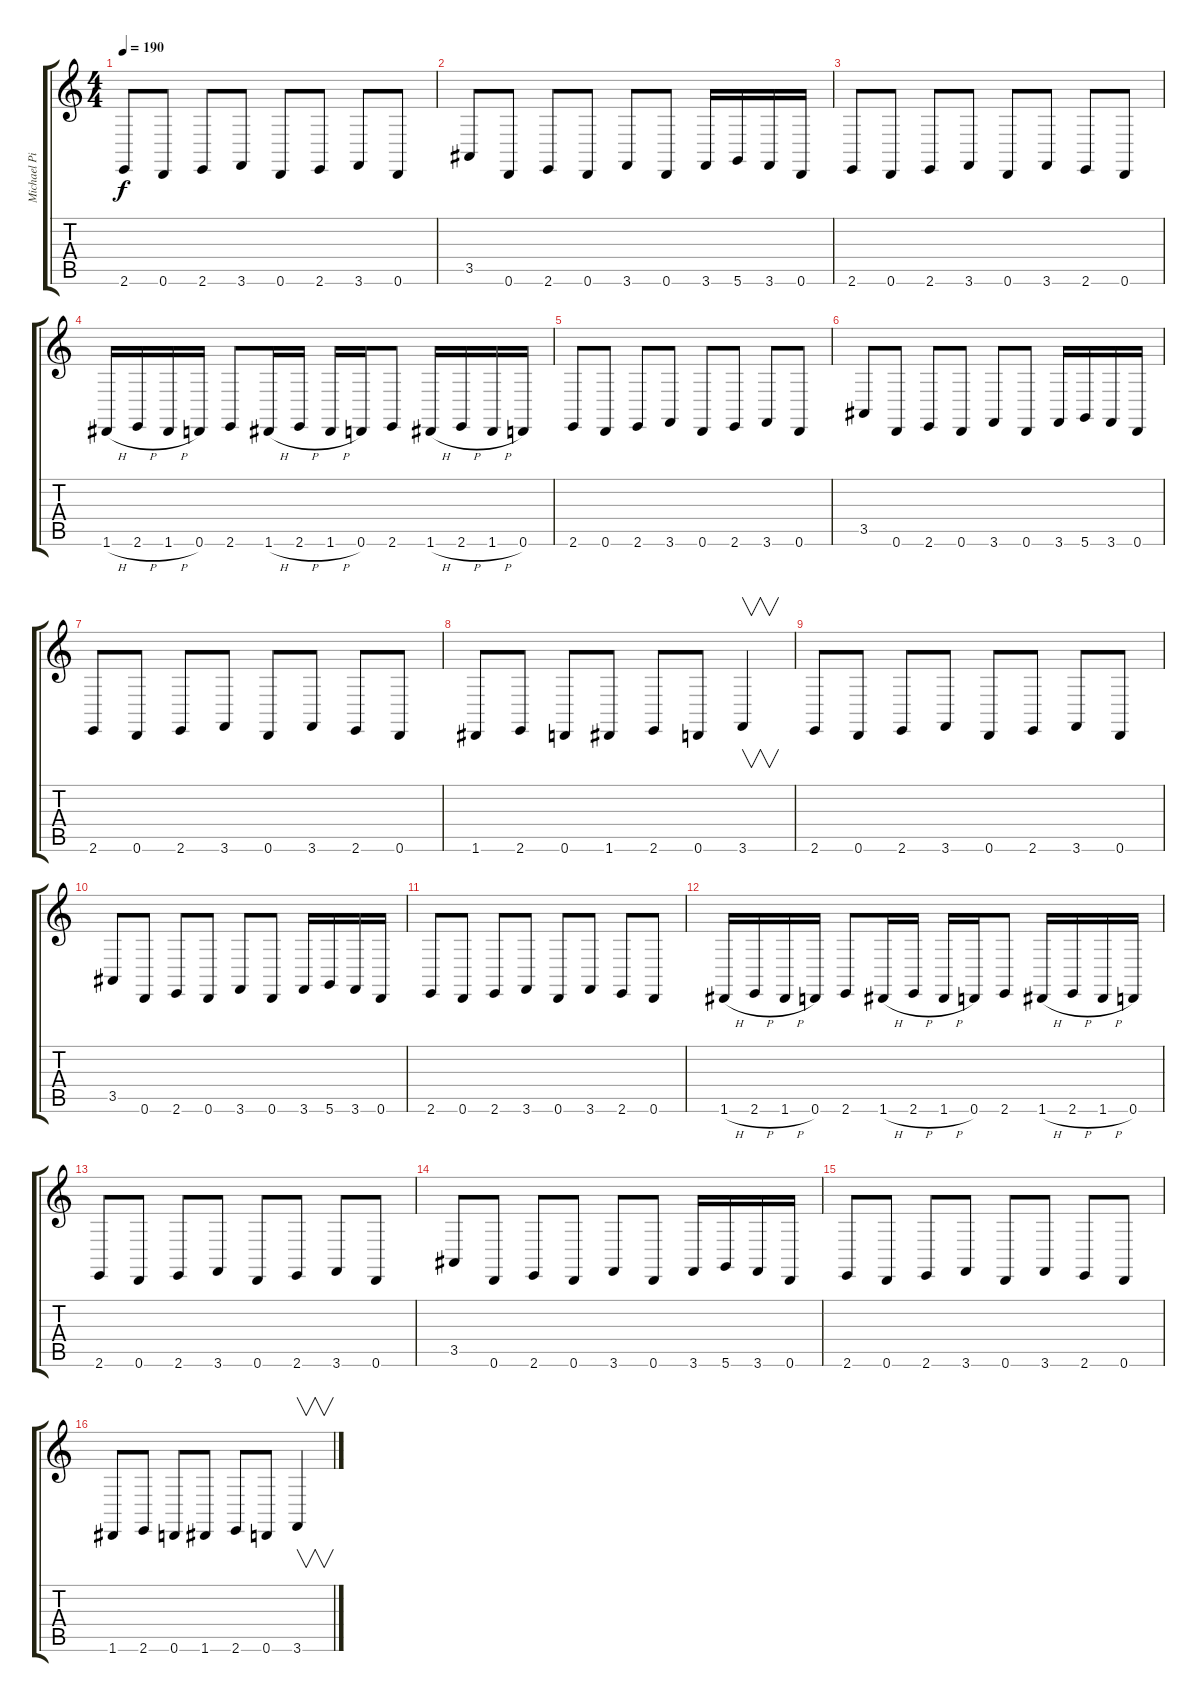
\track ("Michael Pinnella - Keyboard " "Michael Pi") {instrument stringensemble1}
\staff {score tabs}
\tuning (D4 A3 F3 C3 G2 D2) {hide}
\ts (4 4)
\tempo 190
\clef g2
\ks c
2.6.8{dy f} 0.6.8 2.6.8 3.6.8 0.6.8 2.6.8 3.6.8 0.6.8 |
3.5.8 0.6.8 2.6.8 0.6.8 3.6.8 0.6.8 3.6.16 5.6.16 3.6.16 0.6.16 |
2.6.8 0.6.8 2.6.8 3.6.8 0.6.8 3.6.8 2.6.8 0.6.8 |
1.6{h}.16 2.6{h}.16 1.6{h}.16 0.6.16 2.6.8 1.6{h}.16 2.6{h}.16 1.6{h}.16 0.6.16 2.6.8 1.6{h}.16 2.6{h}.16 1.6{h}.16 0.6.16 |
2.6.8{instrument lead2sawtooth} 0.6.8 2.6.8 3.6.8 0.6.8 2.6.8 3.6.8 0.6.8 |
3.5.8 0.6.8 2.6.8 0.6.8 3.6.8 0.6.8 3.6.16 5.6.16 3.6.16 0.6.16 |
2.6.8 0.6.8 2.6.8 3.6.8 0.6.8 3.6.8 2.6.8 0.6.8 |
1.6.8 2.6.8 0.6.8 1.6.8 2.6.8 0.6.8 3.6.4{v} |
2.6.8 0.6.8 2.6.8 3.6.8 0.6.8 2.6.8 3.6.8 0.6.8 |
3.5.8 0.6.8 2.6.8 0.6.8 3.6.8 0.6.8 3.6.16 5.6.16 3.6.16 0.6.16 |
2.6.8 0.6.8 2.6.8 3.6.8 0.6.8 3.6.8 2.6.8 0.6.8 |
1.6{h}.16 2.6{h}.16 1.6{h}.16 0.6.16 2.6.8 1.6{h}.16 2.6{h}.16 1.6{h}.16 0.6.16 2.6.8 1.6{h}.16 2.6{h}.16 1.6{h}.16 0.6.16 |
2.6.8 0.6.8 2.6.8 3.6.8 0.6.8 2.6.8 3.6.8 0.6.8 |
3.5.8 0.6.8 2.6.8 0.6.8 3.6.8 0.6.8 3.6.16 5.6.16 3.6.16 0.6.16 |
2.6.8 0.6.8 2.6.8 3.6.8 0.6.8 3.6.8 2.6.8 0.6.8 |
1.6.8 2.6.8 0.6.8 1.6.8 2.6.8 0.6.8 3.6.4{v}
